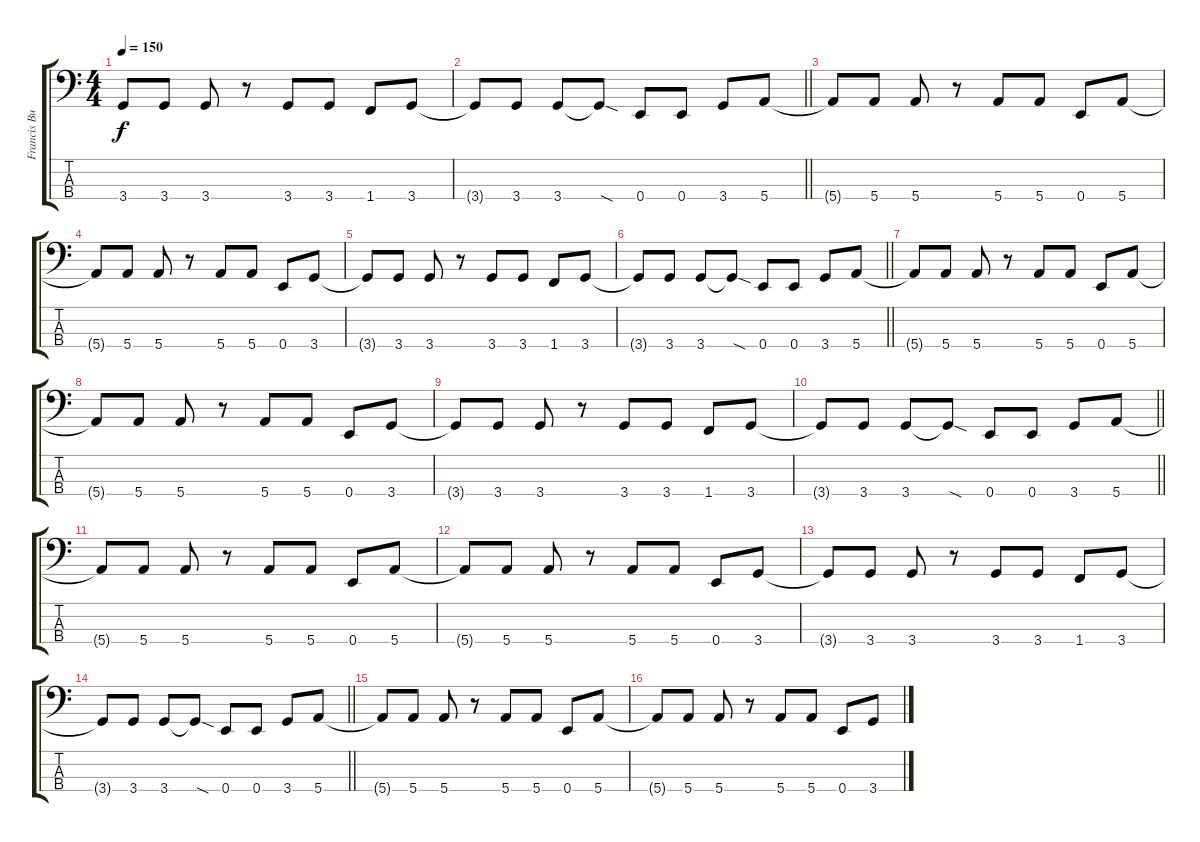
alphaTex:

\track ("Francis Bucholz" "Francis Bu") {instrument electricbassfinger}
\staff {score tabs}
\tuning (G2 D2 A1 E1) {hide}
\ts (4 4)
\tempo 150
\clef f4
\ks c
3.4{t}.8{dy f} 3.4.8 3.4.8 r.8 3.4.8 3.4.8 1.4.8 3.4.8 |
\barLineRight lightlight
3.4{t}.8 3.4.8 3.4.8 3.4{sod t}.8 0.4.8 0.4.8 3.4.8 5.4.8 |
5.4{t}.8 5.4.8 5.4.8 r.8 5.4.8 5.4.8 0.4.8 5.4.8 |
5.4{t}.8 5.4.8 5.4.8 r.8 5.4.8 5.4.8 0.4.8 3.4.8 |
3.4{t}.8 3.4.8 3.4.8 r.8 3.4.8 3.4.8 1.4.8 3.4.8 |
\barLineRight lightlight
3.4{t}.8 3.4.8 3.4.8 3.4{sod t}.8 0.4.8 0.4.8 3.4.8 5.4.8 |
5.4{t}.8 5.4.8 5.4.8 r.8 5.4.8 5.4.8 0.4.8 5.4.8 |
5.4{t}.8 5.4.8 5.4.8 r.8 5.4.8 5.4.8 0.4.8 3.4.8 |
3.4{t}.8 3.4.8 3.4.8 r.8 3.4.8 3.4.8 1.4.8 3.4.8 |
\barLineRight lightlight
3.4{t}.8 3.4.8 3.4.8 3.4{sod t}.8 0.4.8 0.4.8 3.4.8 5.4.8 |
5.4{t}.8 5.4.8 5.4.8 r.8 5.4.8 5.4.8 0.4.8 5.4.8 |
5.4{t}.8 5.4.8 5.4.8 r.8 5.4.8 5.4.8 0.4.8 3.4.8 |
3.4{t}.8 3.4.8 3.4.8 r.8 3.4.8 3.4.8 1.4.8 3.4.8 |
\barLineRight lightlight
3.4{t}.8 3.4.8 3.4.8 3.4{sod t}.8 0.4.8 0.4.8 3.4.8 5.4.8 |
5.4{t}.8 5.4.8 5.4.8 r.8 5.4.8 5.4.8 0.4.8 5.4.8 |
5.4{t}.8 5.4.8 5.4.8 r.8 5.4.8 5.4.8 0.4.8 3.4.8
